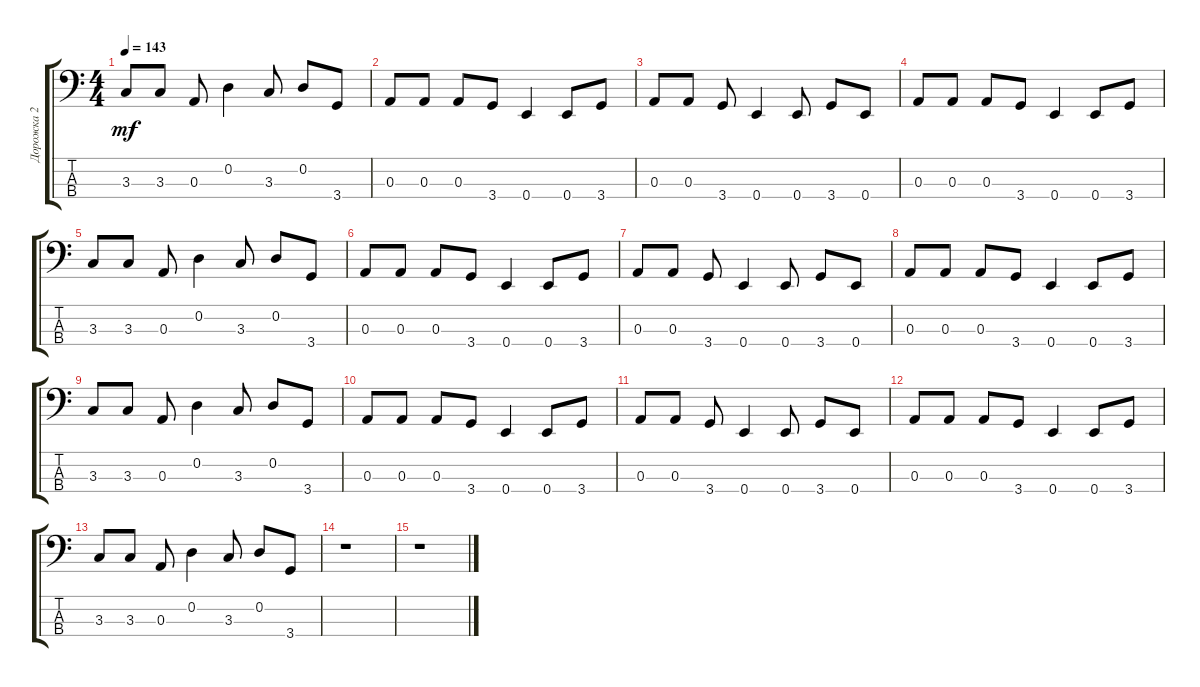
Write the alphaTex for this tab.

\track ("Дорожка 2" "Дорожка 2") {instrument electricbasspick}
\staff {score tabs}
\tuning (G2 D2 A1 E1) {hide}
\ts (4 4)
\tempo 143
\clef f4
\ks c
3.3.8{dy mf} 3.3.8 0.3.8 0.2.4 3.3.8 0.2.8 3.4.8 |
0.3.8 0.3.8 0.3.8 3.4.8 0.4.4 0.4.8 3.4.8 |
0.3.8 0.3.8 3.4.8 0.4.4 0.4.8 3.4.8 0.4.8 |
0.3.8 0.3.8 0.3.8 3.4.8 0.4.4 0.4.8 3.4.8 |
3.3.8 3.3.8 0.3.8 0.2.4 3.3.8 0.2.8 3.4.8 |
0.3.8 0.3.8 0.3.8 3.4.8 0.4.4 0.4.8 3.4.8 |
0.3.8 0.3.8 3.4.8 0.4.4 0.4.8 3.4.8 0.4.8 |
0.3.8 0.3.8 0.3.8 3.4.8 0.4.4 0.4.8 3.4.8 |
3.3.8 3.3.8 0.3.8 0.2.4 3.3.8 0.2.8 3.4.8 |
0.3.8 0.3.8 0.3.8 3.4.8 0.4.4 0.4.8 3.4.8 |
0.3.8 0.3.8 3.4.8 0.4.4 0.4.8 3.4.8 0.4.8 |
0.3.8 0.3.8 0.3.8 3.4.8 0.4.4 0.4.8 3.4.8 |
3.3.8 3.3.8 0.3.8 0.2.4 3.3.8 0.2.8 3.4.8 |
r.1 |
r.1
